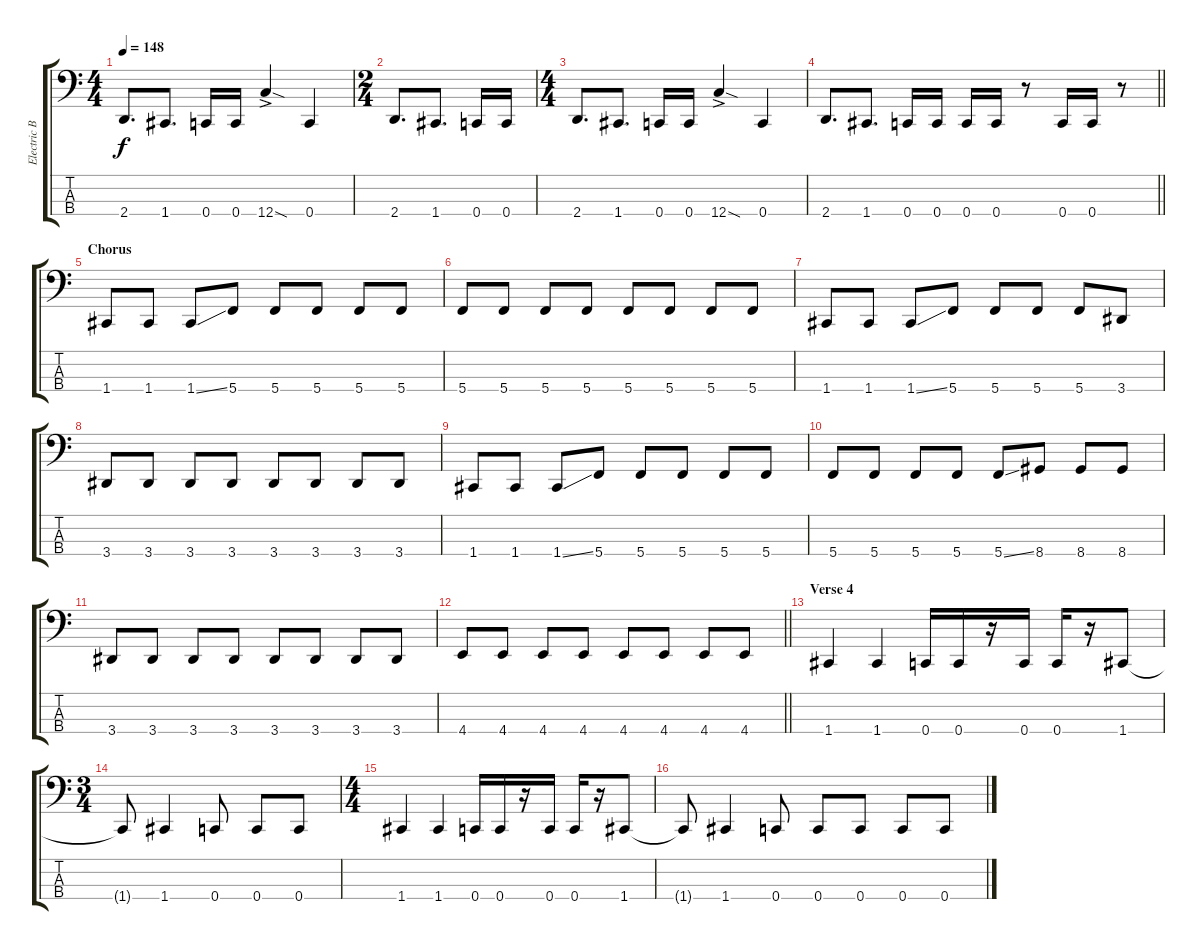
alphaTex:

\track ("Electric Bass" "Electric B") {instrument electricbasspick}
\staff {score tabs}
\tuning (F2 C2 G1 C1) {hide}
\ts (4 4)
\tempo 148
\clef f4
\ks c
2.4.8{d dy f} 1.4.8{d} 0.4.16 0.4.16 12.4{sod ac}.4 0.4.4 |
\ts (2 4)
2.4.8{d} 1.4.8{d} 0.4.16 0.4.16 |
\ts (4 4)
2.4.8{d} 1.4.8{d} 0.4.16 0.4.16 12.4{sod ac}.4 0.4.4 |
\barLineRight lightlight
2.4.8{d} 1.4.8{d} 0.4.16 0.4.16 0.4.16 0.4.16 r.8 0.4.16 0.4.16 r.8 |
\section ("" "Chorus")
1.4.8 1.4.8 1.4{ss}.8 5.4.8 5.4.8 5.4.8 5.4.8 5.4.8 |
5.4.8 5.4.8 5.4.8 5.4.8 5.4.8 5.4.8 5.4.8 5.4.8 |
1.4.8 1.4.8 1.4{ss}.8 5.4.8 5.4.8 5.4.8 5.4.8 3.4.8 |
3.4.8 3.4.8 3.4.8 3.4.8 3.4.8 3.4.8 3.4.8 3.4.8 |
1.4.8 1.4.8 1.4{ss}.8 5.4.8 5.4.8 5.4.8 5.4.8 5.4.8 |
5.4.8 5.4.8 5.4.8 5.4.8 5.4{ss}.8 8.4.8 8.4.8 8.4.8 |
3.4.8 3.4.8 3.4.8 3.4.8 3.4.8 3.4.8 3.4.8 3.4.8 |
\barLineRight lightlight
4.4.8 4.4.8 4.4.8 4.4.8 4.4.8 4.4.8 4.4.8 4.4.8 |
\section ("" "Verse 4")
1.4.4 1.4.4 0.4.16 0.4.16 r.16 0.4.16 0.4.16 r.16 1.4.8 |
\ts (3 4)
1.4{t}.8 1.4.4 0.4.8 0.4.8 0.4.8 |
\ts (4 4)
1.4.4 1.4.4 0.4.16 0.4.16 r.16 0.4.16 0.4.16 r.16 1.4.8 |
1.4{t}.8 1.4.4 0.4.8 0.4.8 0.4.8 0.4.8 0.4.8
